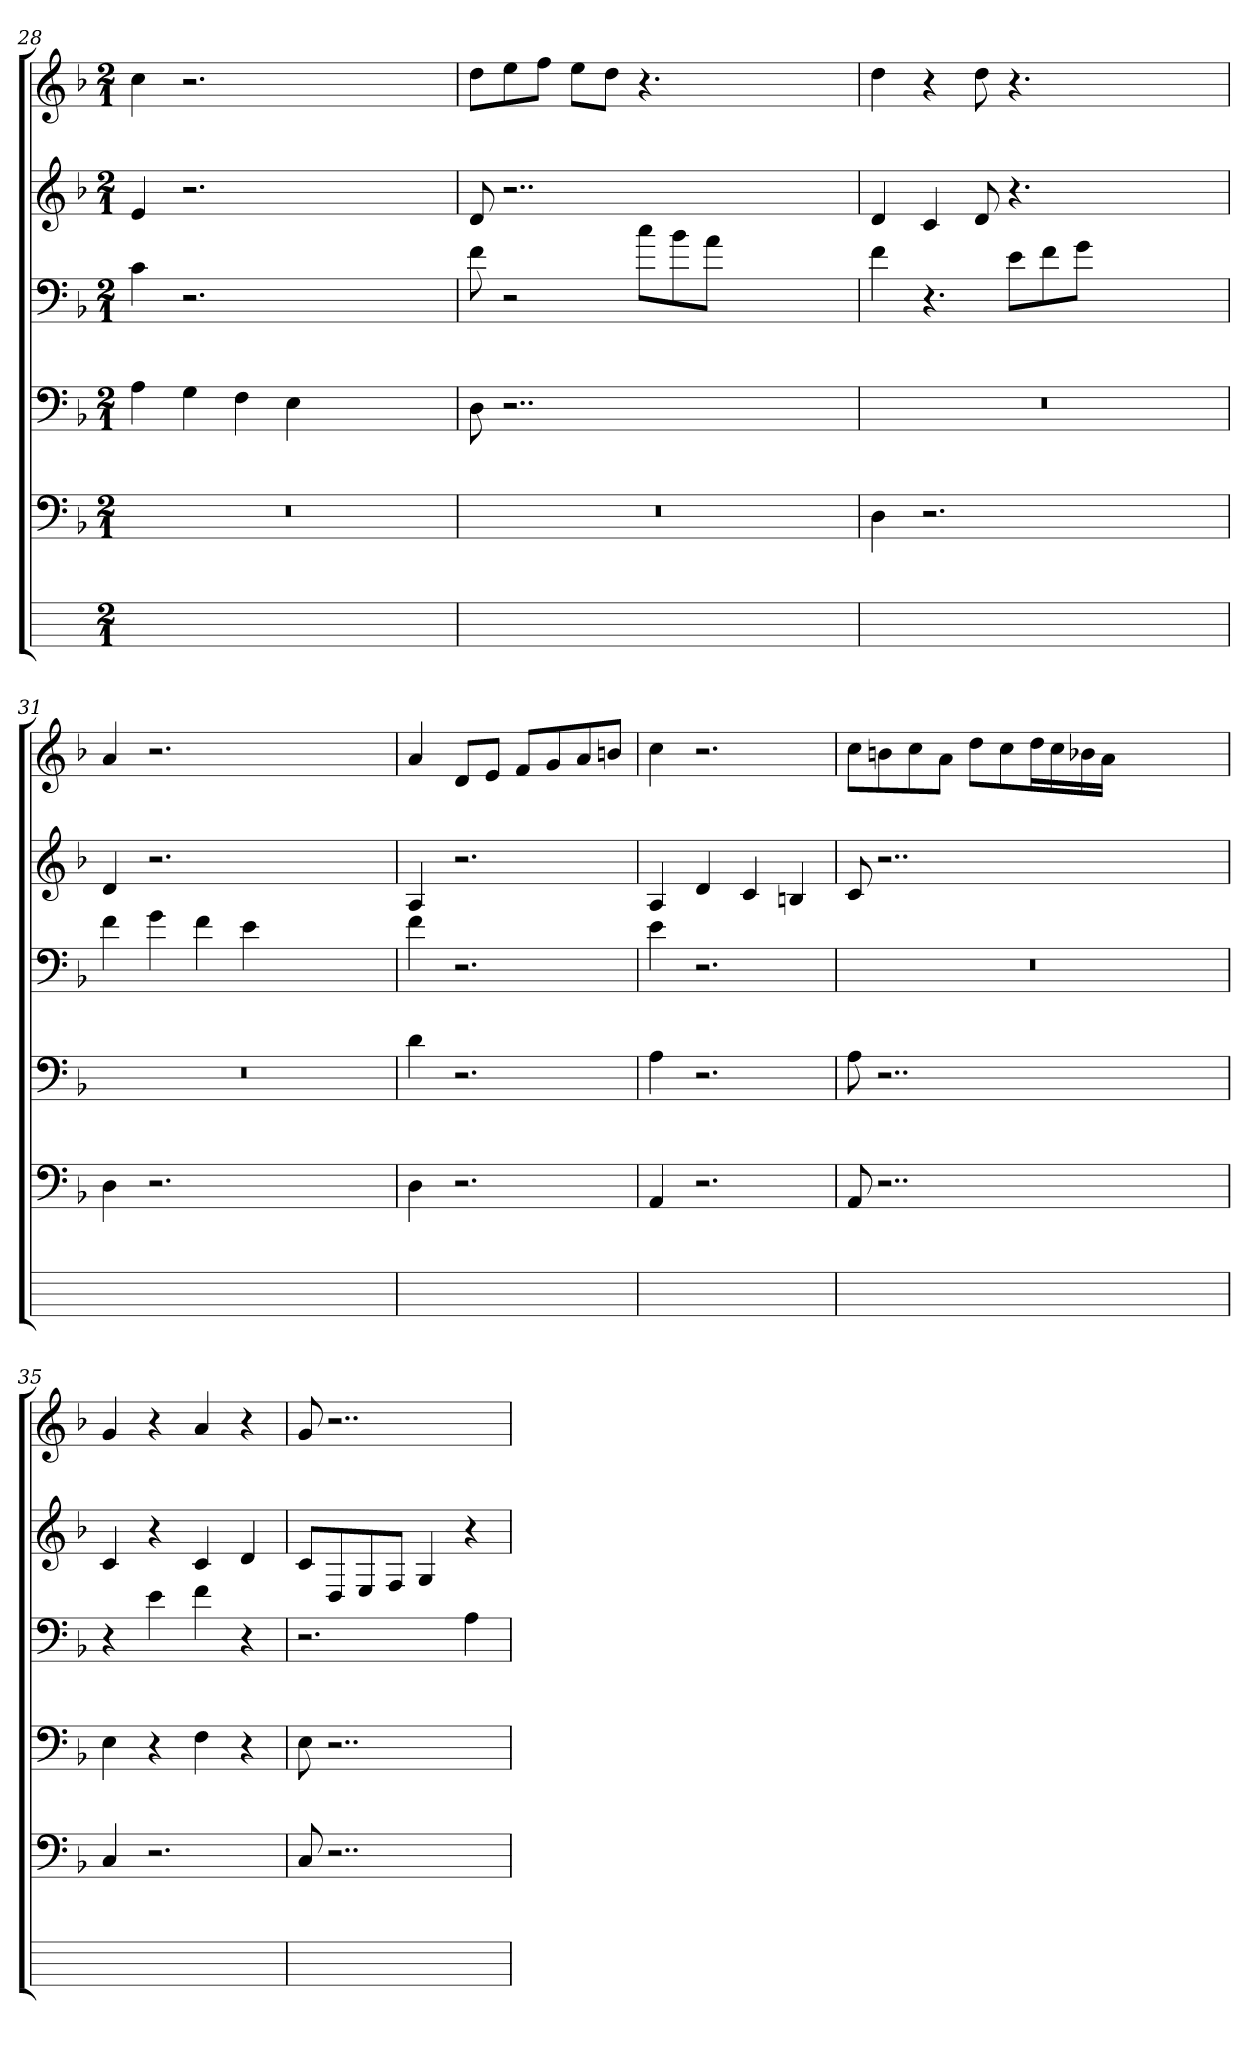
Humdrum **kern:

**kern	**kern	**kern	**kern	**kern	**kern
*part6	*part5	*part4	*part3	*part2	*part1
*staff6	*staff5	*staff4	*staff3	*staff2	*staff1
*	*clefF4	*clefF4	*clefF4	*clefG2	*clefG2
*	*k[b-]	*k[b-]	*k[b-]	*k[b-]	*k[b-]
*	*F:	*F:	*F:	*F:	*F:
*M2/1	*M2/1	*M2/1	*M2/1	*M2/1	*M2/1
=28	=28	=28	=28	=28	=28
0ryy	0r	4A	4ci	4e	4cc
.	.	4Gj	2.r	2.r	2.r
.	.	4Fj	.	.	.
.	.	4Ej	.	.	.
.	.	1ryy	1ryy	1ryy	1ryy
=29	=29	=29	=29	=29	=29
0ryy	0r	8D	8f	8d	8ddL
.	.	2..r	2r	2..r	8eej
.	.	.	.	.	8ffjJ
.	.	.	.	.	8eejL
.	.	.	.	.	8ddJ
.	.	.	8ccjL	.	4.r
.	.	.	8b-j	.	.
.	.	.	8ajJ	.	.
.	.	1ryy	1ryy	1ryy	1ryy
=30	=30	=30	=30	=30	=30
0ryy	4D	0r	4fi	4di	4dd
.	2.r	.	4.r	4cj	4r
.	.	.	.	8d	8dd
.	.	.	8ejL	4.r	4.r
.	.	.	8fj	.	.
.	.	.	8gjJ	.	.
.	1ryy	.	1ryy	1ryy	1ryy
=31	=31	=31	=31	=31	=31
0ryy	4D	0r	4fi	4d	4a
.	2.r	.	4gj	2.r	2.r
.	.	.	4fi	.	.
.	.	.	4ej	.	.
.	1ryy	.	1ryy	1ryy	1ryy
=32	=32	=32	=32	=32	=32
1ryy	4D	4dZ	4fi	4A	4a
.	2.r	2.r	2.r	2.r	8djL
.	.	.	.	.	8ejJ
.	.	.	.	.	8fjL
.	.	.	.	.	8gj
.	.	.	.	.	8aj
.	.	.	.	.	8bnjJ
=33	=33	=33	=33	=33	=33
1ryy	4AA	4A	4e	4A	4cc
.	2.r	2.r	2.r	4dj	2.r
.	.	.	.	4cj	.
.	.	.	.	4Bnj	.
=34	=34	=34	=34	=34	=34
0ryy	8AA	8A	0r	8c	8ccL
.	2..r	2..r	.	2..r	8bnj
.	.	.	.	.	8ccj
.	.	.	.	.	8ajJ
.	.	.	.	.	8ddjL
.	.	.	.	.	8ccj
.	.	.	.	.	16ddjL
.	.	.	.	.	16ccj
.	.	.	.	.	16b-Xj
.	.	.	.	.	16ajJJ
.	1ryy	1ryy	.	1ryy	1ryy
=35	=35	=35	=35	=35	=35
1ryy	4C	4E	4r	4c	4g
.	2.r	4r	4ej	4r	4r
.	.	4FZ	4fZ	4ci	4aZ
.	.	4r	4r	4dj	4r
=36	=36	=36	=36	=36	=36
1ryy	8C	8E	2.r	8ciL	8gi
.	2..r	2..r	.	8Dj	2..r
.	.	.	.	8Ej	.
.	.	.	.	8FjJ	.
.	.	.	.	4Gi	.
.	.	.	4Aj	4r	.
=	=	=	=	=	=
*-	*-	*-	*-	*-	*-
